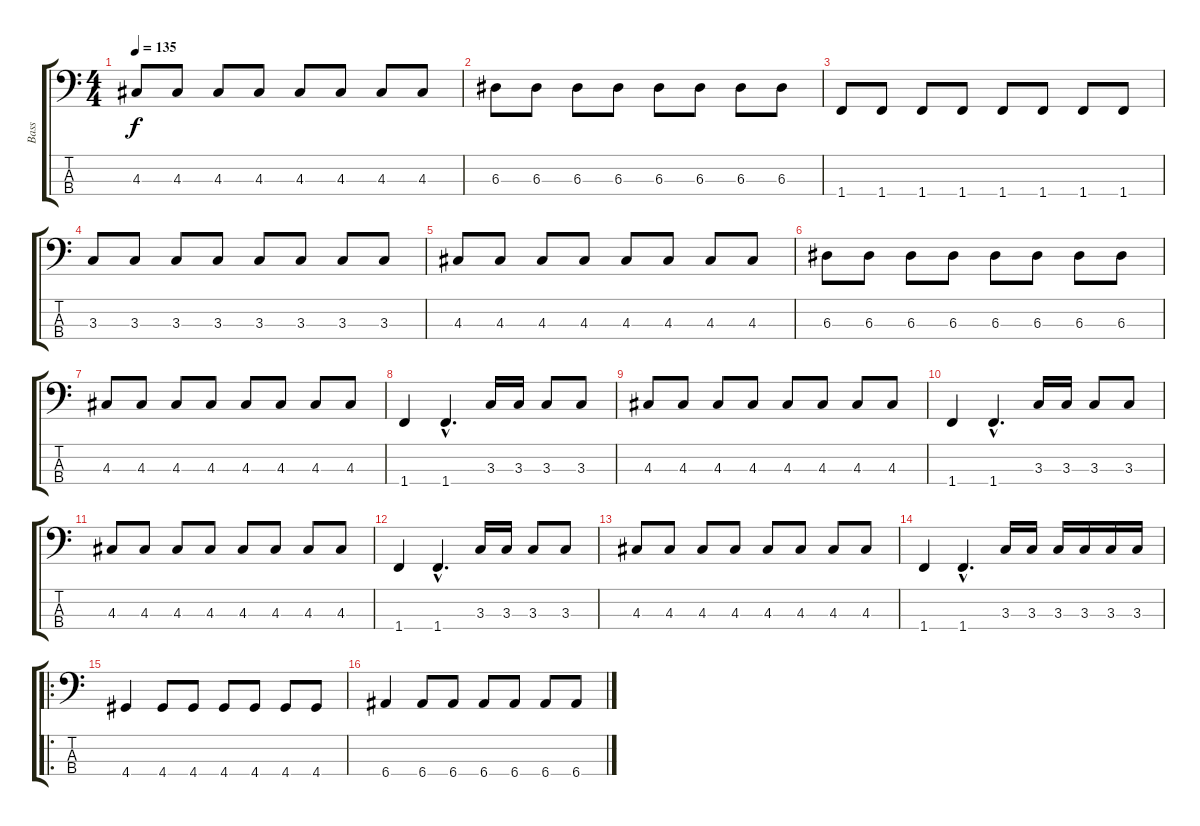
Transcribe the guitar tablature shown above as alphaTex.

\track ("Bass" "Bass") {instrument electricbassfinger}
\staff {score tabs}
\tuning (G2 D2 A1 E1) {hide}
\ts (4 4)
\tempo 135
\clef f4
\ks c
4.3.8{dy f} 4.3.8 4.3.8 4.3.8 4.3.8 4.3.8 4.3.8 4.3.8 |
6.3.8 6.3.8 6.3.8 6.3.8 6.3.8 6.3.8 6.3.8 6.3.8 |
1.4.8 1.4.8 1.4.8 1.4.8 1.4.8 1.4.8 1.4.8 1.4.8 |
3.3.8 3.3.8 3.3.8 3.3.8 3.3.8 3.3.8 3.3.8 3.3.8 |
4.3.8 4.3.8 4.3.8 4.3.8 4.3.8 4.3.8 4.3.8 4.3.8 |
6.3.8 6.3.8 6.3.8 6.3.8 6.3.8 6.3.8 6.3.8 6.3.8 |
4.3.8 4.3.8 4.3.8 4.3.8 4.3.8 4.3.8 4.3.8 4.3.8 |
1.4.4 1.4{hac}.4{d} 3.3.16 3.3.16 3.3.8 3.3.8 |
4.3.8 4.3.8 4.3.8 4.3.8 4.3.8 4.3.8 4.3.8 4.3.8 |
1.4.4 1.4{hac}.4{d} 3.3.16 3.3.16 3.3.8 3.3.8 |
4.3.8 4.3.8 4.3.8 4.3.8 4.3.8 4.3.8 4.3.8 4.3.8 |
1.4.4 1.4{hac}.4{d} 3.3.16 3.3.16 3.3.8 3.3.8 |
4.3.8 4.3.8 4.3.8 4.3.8 4.3.8 4.3.8 4.3.8 4.3.8 |
1.4.4 1.4{hac}.4{d} 3.3.16 3.3.16 3.3.16 3.3.16 3.3.16 3.3.16 |
\ro
4.4.4 4.4.8 4.4.8 4.4.8 4.4.8 4.4.8 4.4.8 |
6.4.4 6.4.8 6.4.8 6.4.8 6.4.8 6.4.8 6.4.8
